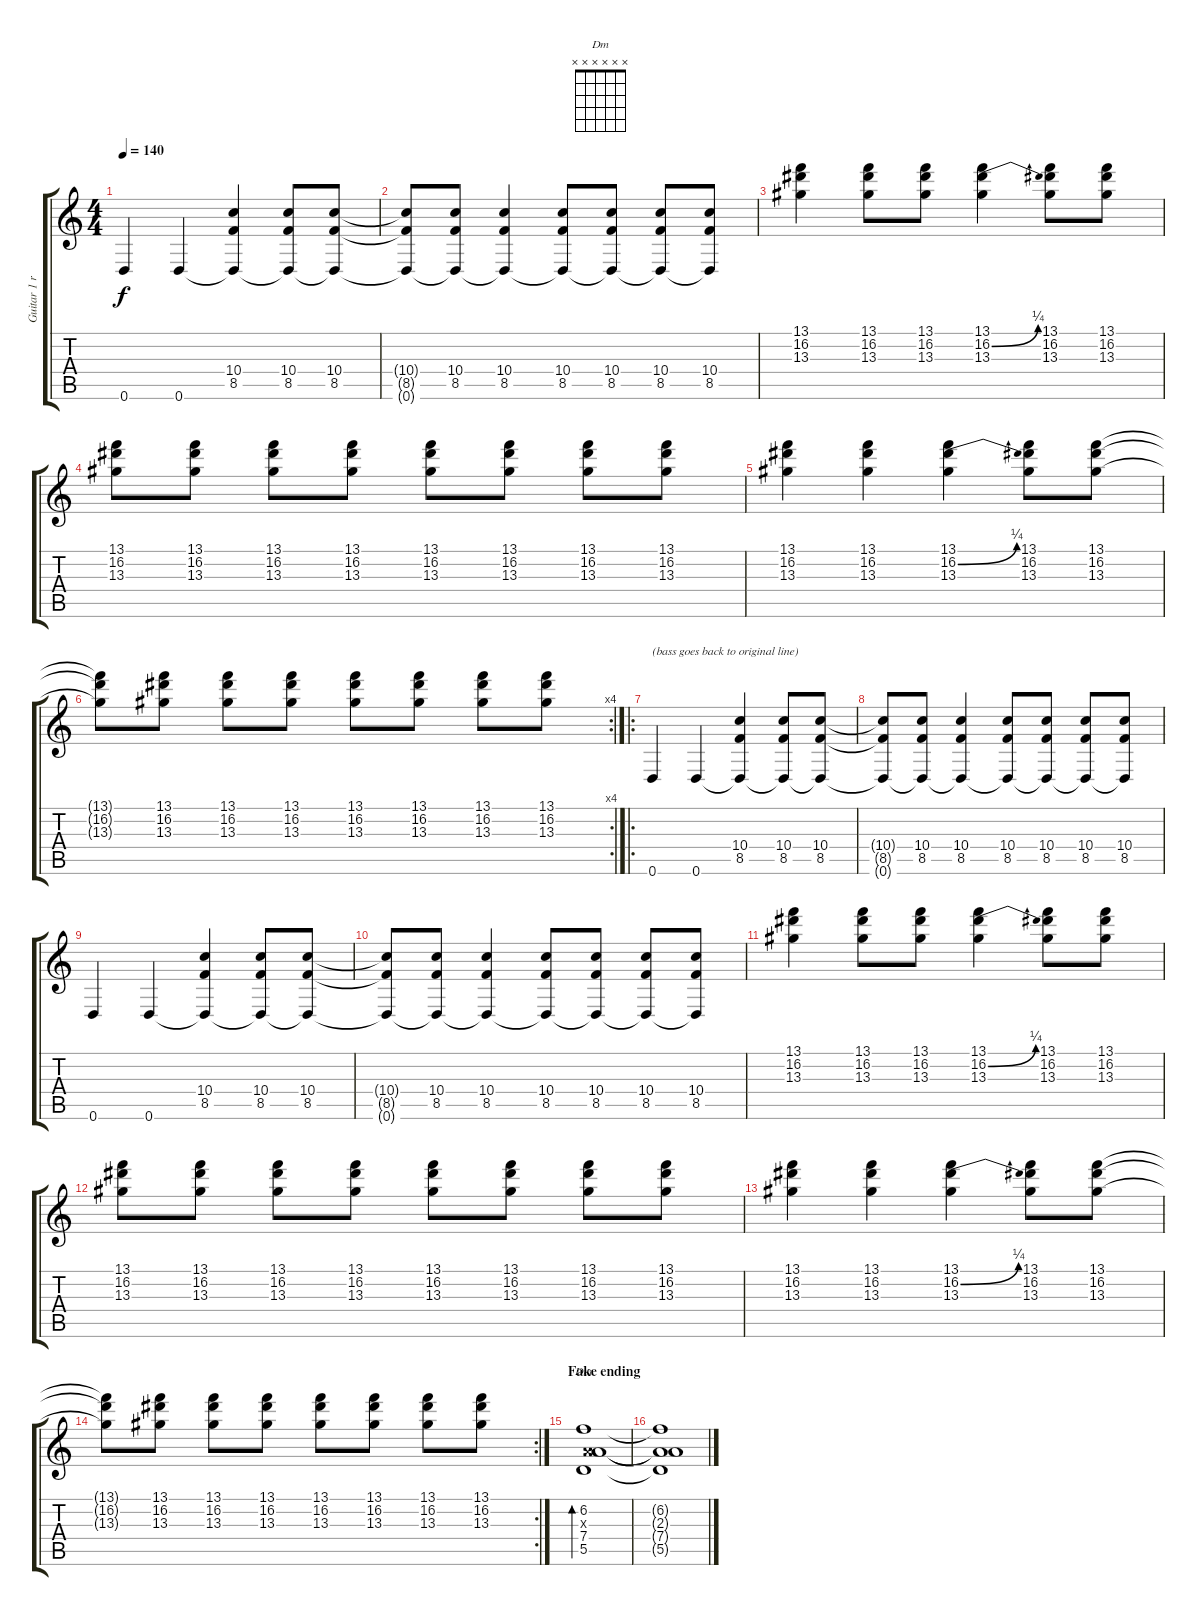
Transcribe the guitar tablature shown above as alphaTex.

\track ("Guitar 1 rythm - Drop D" "Guitar 1 r") {instrument distortionguitar}
\staff {score tabs}
\tuning (E4 B3 G3 D3 A2 D2) {hide}
\chord ("Dm" x x x x x x)
\ts (4 4)
\tempo 140
\clef g2
\ks c
0.6.4{dy f} 0.6.4 (10.4 8.5 0.6{t}).4 (10.4 8.5 0.6{t}).8 (10.4 8.5 0.6{t}).8 |
(10.4{t} 8.5{t} 0.6{t}).8 (10.4 8.5 0.6{t}).8 (10.4 8.5 0.6{t}).4 (10.4 8.5 0.6{t}).8 (10.4 8.5 0.6{t}).8 (10.4 8.5 0.6{t}).8 (10.4 8.5 0.6{t}).8 |
(13.1 16.2 13.3).4 (13.1 16.2 13.3).8 (13.1 16.2 13.3).8 (13.1 16.2{be (bend 0 0 60 1)} 13.3).4 (13.1 16.2 13.3).8 (13.1 16.2 13.3).8 |
(13.1 16.2 13.3).8 (13.1 16.2 13.3).8 (13.1 16.2 13.3).8 (13.1 16.2 13.3).8 (13.1 16.2 13.3).8 (13.1 16.2 13.3).8 (13.1 16.2 13.3).8 (13.1 16.2 13.3).8 |
(13.1 16.2 13.3).4 (13.1 16.2 13.3).4 (13.1 16.2{be (bend 0 0 60 1)} 13.3).4 (13.1 16.2 13.3).8 (13.1 16.2 13.3).8 |
\rc 4
(13.1{t} 16.2{t} 13.3{t}).8 (13.1 16.2 13.3).8 (13.1 16.2 13.3).8 (13.1 16.2 13.3).8 (13.1 16.2 13.3).8 (13.1 16.2 13.3).8 (13.1 16.2 13.3).8 (13.1 16.2 13.3).8 |
\ro
0.6.4{txt "(bass goes back to original line)"} 0.6.4 (10.4 8.5 0.6{t}).4 (10.4 8.5 0.6{t}).8 (10.4 8.5 0.6{t}).8 |
(10.4{t} 8.5{t} 0.6{t}).8 (10.4 8.5 0.6{t}).8 (10.4 8.5 0.6{t}).4 (10.4 8.5 0.6{t}).8 (10.4 8.5 0.6{t}).8 (10.4 8.5 0.6{t}).8 (10.4 8.5 0.6{t}).8 |
0.6.4 0.6.4 (10.4 8.5 0.6{t}).4 (10.4 8.5 0.6{t}).8 (10.4 8.5 0.6{t}).8 |
(10.4{t} 8.5{t} 0.6{t}).8 (10.4 8.5 0.6{t}).8 (10.4 8.5 0.6{t}).4 (10.4 8.5 0.6{t}).8 (10.4 8.5 0.6{t}).8 (10.4 8.5 0.6{t}).8 (10.4 8.5 0.6{t}).8 |
(13.1 16.2 13.3).4 (13.1 16.2 13.3).8 (13.1 16.2 13.3).8 (13.1 16.2{be (bend 0 0 60 1)} 13.3).4 (13.1 16.2 13.3).8 (13.1 16.2 13.3).8 |
(13.1 16.2 13.3).8 (13.1 16.2 13.3).8 (13.1 16.2 13.3).8 (13.1 16.2 13.3).8 (13.1 16.2 13.3).8 (13.1 16.2 13.3).8 (13.1 16.2 13.3).8 (13.1 16.2 13.3).8 |
(13.1 16.2 13.3).4 (13.1 16.2 13.3).4 (13.1 16.2{be (bend 0 0 60 1)} 13.3).4 (13.1 16.2 13.3).8 (13.1 16.2 13.3).8 |
\rc 2
(13.1{t} 16.2{t} 13.3{t}).8 (13.1 16.2 13.3).8 (13.1 16.2 13.3).8 (13.1 16.2 13.3).8 (13.1 16.2 13.3).8 (13.1 16.2 13.3).8 (13.1 16.2 13.3).8 (13.1 16.2 13.3).8 |
\section ("" "Fake ending")
(6.2 2.3{x} 7.4 5.5).1{bd 240 ch "Dm"} |
(6.2{t} 2.3{t} 7.4{t} 5.5{t}).1
